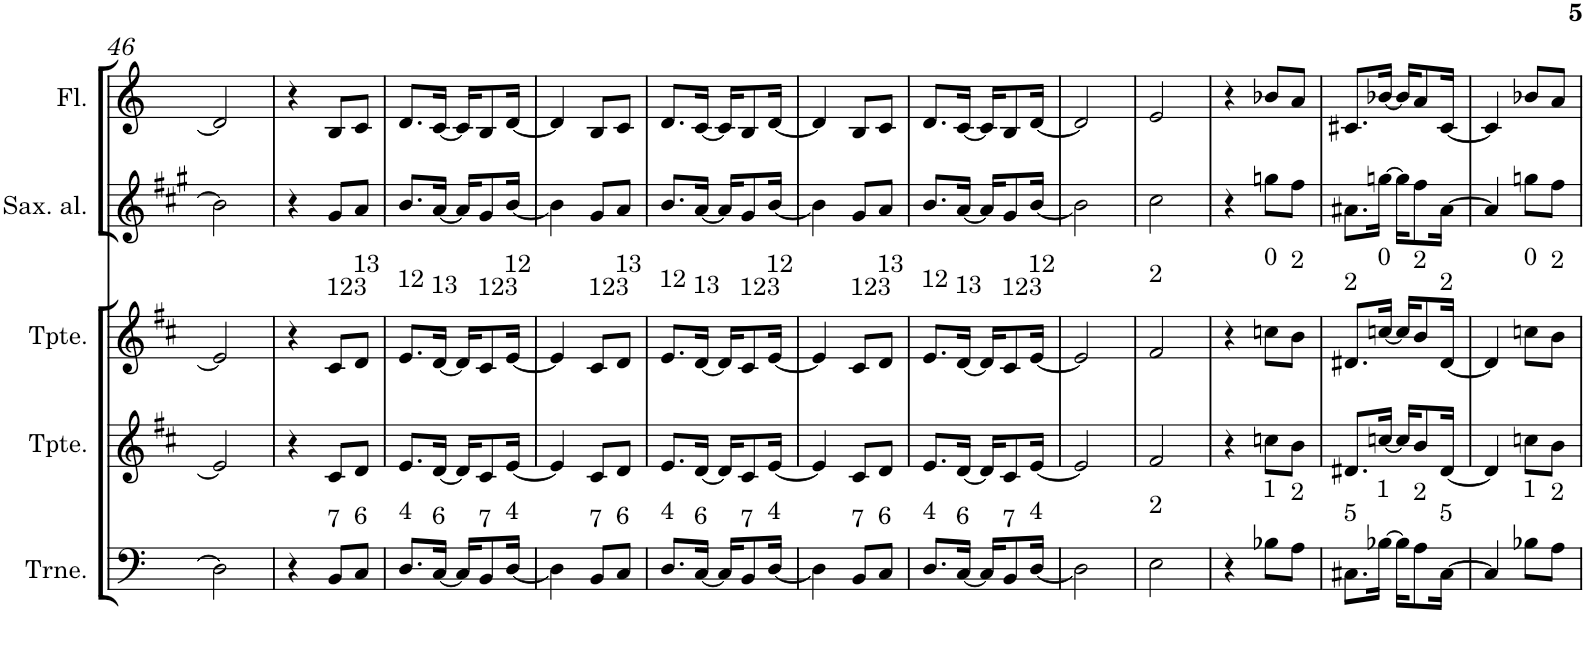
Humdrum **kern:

**kern	**kern	**kern	**kern	**kern
*part5	*part4	*part3	*part2	*part1
*staff5	*staff4	*staff3	*staff2	*staff1
*I"C ClavF	*I"Bb	*I"Bb - Pirata	*I"Eb	*I"C ClavG
!!LO:PB:g=z
*clefF4	*clefG2	*clefG2	*clefG2	*clefG2
*	*Trd1c2	*Trd1c2	*Trd5c9	*
*k[]	*k[f#c#]	*k[f#c#]	*k[f#c#g#]	*k[]
*M2/4	*M2/4	*M2/4	*M2/4	*M2/4
=46	=46	=46	=46	=46
2D\]	2e/]	2e/]	2b\]	2d/]
=47	=47	=47	=47	=47
4r	4r	4r	4r	4r
!	!	!LO:TX:a:t=123	!	!
!LO:TX:a:t=7	!	!	!	!
8BB/L	8c#/L	8c#/L	8g#/L	8B/L
!	!	!LO:TX:a:t=13	!	!
!LO:TX:a:t=6	!	!	!	!
8C/J	8d/J	8d/J	8a/J	8c/J
=48	=48	=48	=48	=48
!	!	!LO:TX:a:t=12	!	!
!LO:TX:a:t=4	!	!	!	!
8.D/L	8.e/L	8.e/L	8.b/L	8.d/L
!	!	!LO:TX:a:t=13	!	!
!LO:TX:a:t=6	!	!	!	!
[<16C/Jk	[<16d/Jk	[<16d/Jk	[<16a/Jk	[<16c/Jk
16C/KL]	16d/KL]	16d/KL]	16a/KL]	16c/KL]
!	!	!LO:TX:a:t=123	!	!
!LO:TX:a:t=7	!	!	!	!
8BB/	8c#/	8c#/	8g#/	8B/
!	!	!LO:TX:a:t=12	!	!
!LO:TX:a:t=4	!	!	!	!
[<16D/Jk	[<16e/Jk	[<16e/Jk	[<16b/Jk	[<16d/Jk
=49	=49	=49	=49	=49
4D\]	4e/]	4e/]	4b\]	4d/]
!	!	!LO:TX:a:t=123	!	!
!LO:TX:a:t=7	!	!	!	!
8BB/L	8c#/L	8c#/L	8g#/L	8B/L
!	!	!LO:TX:a:t=13	!	!
!LO:TX:a:t=6	!	!	!	!
8C/J	8d/J	8d/J	8a/J	8c/J
=50	=50	=50	=50	=50
!	!	!LO:TX:a:t=12	!	!
!LO:TX:a:t=4	!	!	!	!
8.D/L	8.e/L	8.e/L	8.b/L	8.d/L
!	!	!LO:TX:a:t=13	!	!
!LO:TX:a:t=6	!	!	!	!
[<16C/Jk	[<16d/Jk	[<16d/Jk	[<16a/Jk	[<16c/Jk
16C/KL]	16d/KL]	16d/KL]	16a/KL]	16c/KL]
!	!	!LO:TX:a:t=123	!	!
!LO:TX:a:t=7	!	!	!	!
8BB/	8c#/	8c#/	8g#/	8B/
!	!	!LO:TX:a:t=12	!	!
!LO:TX:a:t=4	!	!	!	!
[<16D/Jk	[<16e/Jk	[<16e/Jk	[<16b/Jk	[<16d/Jk
=51	=51	=51	=51	=51
4D\]	4e/]	4e/]	4b\]	4d/]
!	!	!LO:TX:a:t=123	!	!
!LO:TX:a:t=7	!	!	!	!
8BB/L	8c#/L	8c#/L	8g#/L	8B/L
!	!	!LO:TX:a:t=13	!	!
!LO:TX:a:t=6	!	!	!	!
8C/J	8d/J	8d/J	8a/J	8c/J
=52	=52	=52	=52	=52
!	!	!LO:TX:a:t=12	!	!
!LO:TX:a:t=4	!	!	!	!
8.D/L	8.e/L	8.e/L	8.b/L	8.d/L
!	!	!LO:TX:a:t=13	!	!
!LO:TX:a:t=6	!	!	!	!
[<16C/Jk	[<16d/Jk	[<16d/Jk	[<16a/Jk	[<16c/Jk
16C/KL]	16d/KL]	16d/KL]	16a/KL]	16c/KL]
!	!	!LO:TX:a:t=123	!	!
!LO:TX:a:t=7	!	!	!	!
8BB/	8c#/	8c#/	8g#/	8B/
!	!	!LO:TX:a:t=12	!	!
!LO:TX:a:t=4	!	!	!	!
[<16D/Jk	[<16e/Jk	[<16e/Jk	[<16b/Jk	[<16d/Jk
=53	=53	=53	=53	=53
2D\]	2e/]	2e/]	2b\]	2d/]
=54	=54	=54	=54	=54
!	!	!LO:TX:a:t=2	!	!
!LO:TX:a:t=2	!	!	!	!
2E\	2f#/	2f#/	2cc#\	2e/
=55	=55	=55	=55	=55
4r	4r	4r	4r	4r
!	!	!LO:TX:a:t=0	!	!
!LO:TX:a:t=1	!	!	!	!
8B-X\L	8ccn\L	8ccn\L	8ggn\L	8b-X/L
!	!	!LO:TX:a:t=2	!	!
!LO:TX:a:t=2	!	!	!	!
8A\J	8b\J	8b\J	8ff#\J	8a/J
=56	=56	=56	=56	=56
!	!	!LO:TX:a:t=2	!	!
!LO:TX:a:t=5	!	!	!	!
8.C#X\L	8.d#X/L	8.d#X/L	8.a#X\L	8.c#X/L
!	!	!LO:TX:a:t=0	!	!
!LO:TX:a:t=1	!	!	!	!
[>16B-X\Jk	[<16ccn/Jk	[<16ccn/Jk	[>16ggn\Jk	[<16b-X/Jk
16B-\KL]	16cc/KL]	16cc/KL]	16gg\KL]	16b-/KL]
!	!	!LO:TX:a:t=2	!	!
!LO:TX:a:t=2	!	!	!	!
8A\	8b/	8b/	8ff#\	8a/
!	!	!LO:TX:a:t=2	!	!
!LO:TX:a:t=5	!	!	!	!
[>16C#\Jk	[<16d#/Jk	[<16d#/Jk	[>16a#\Jk	[<16c#/Jk
=57	=57	=57	=57	=57
4C#/]	4d#/]	4d#/]	4a#/]	4c#/]
!	!	!LO:TX:a:t=0	!	!
!LO:TX:a:t=1	!	!	!	!
8B-X\L	8ccn\L	8ccn\L	8ggn\L	8b-X/L
!	!	!LO:TX:a:t=2	!	!
!LO:TX:a:t=2	!	!	!	!
8A\J	8b\J	8b\J	8ff#\J	8a/J
=	=	=	=	=
*-	*-	*-	*-	*-
